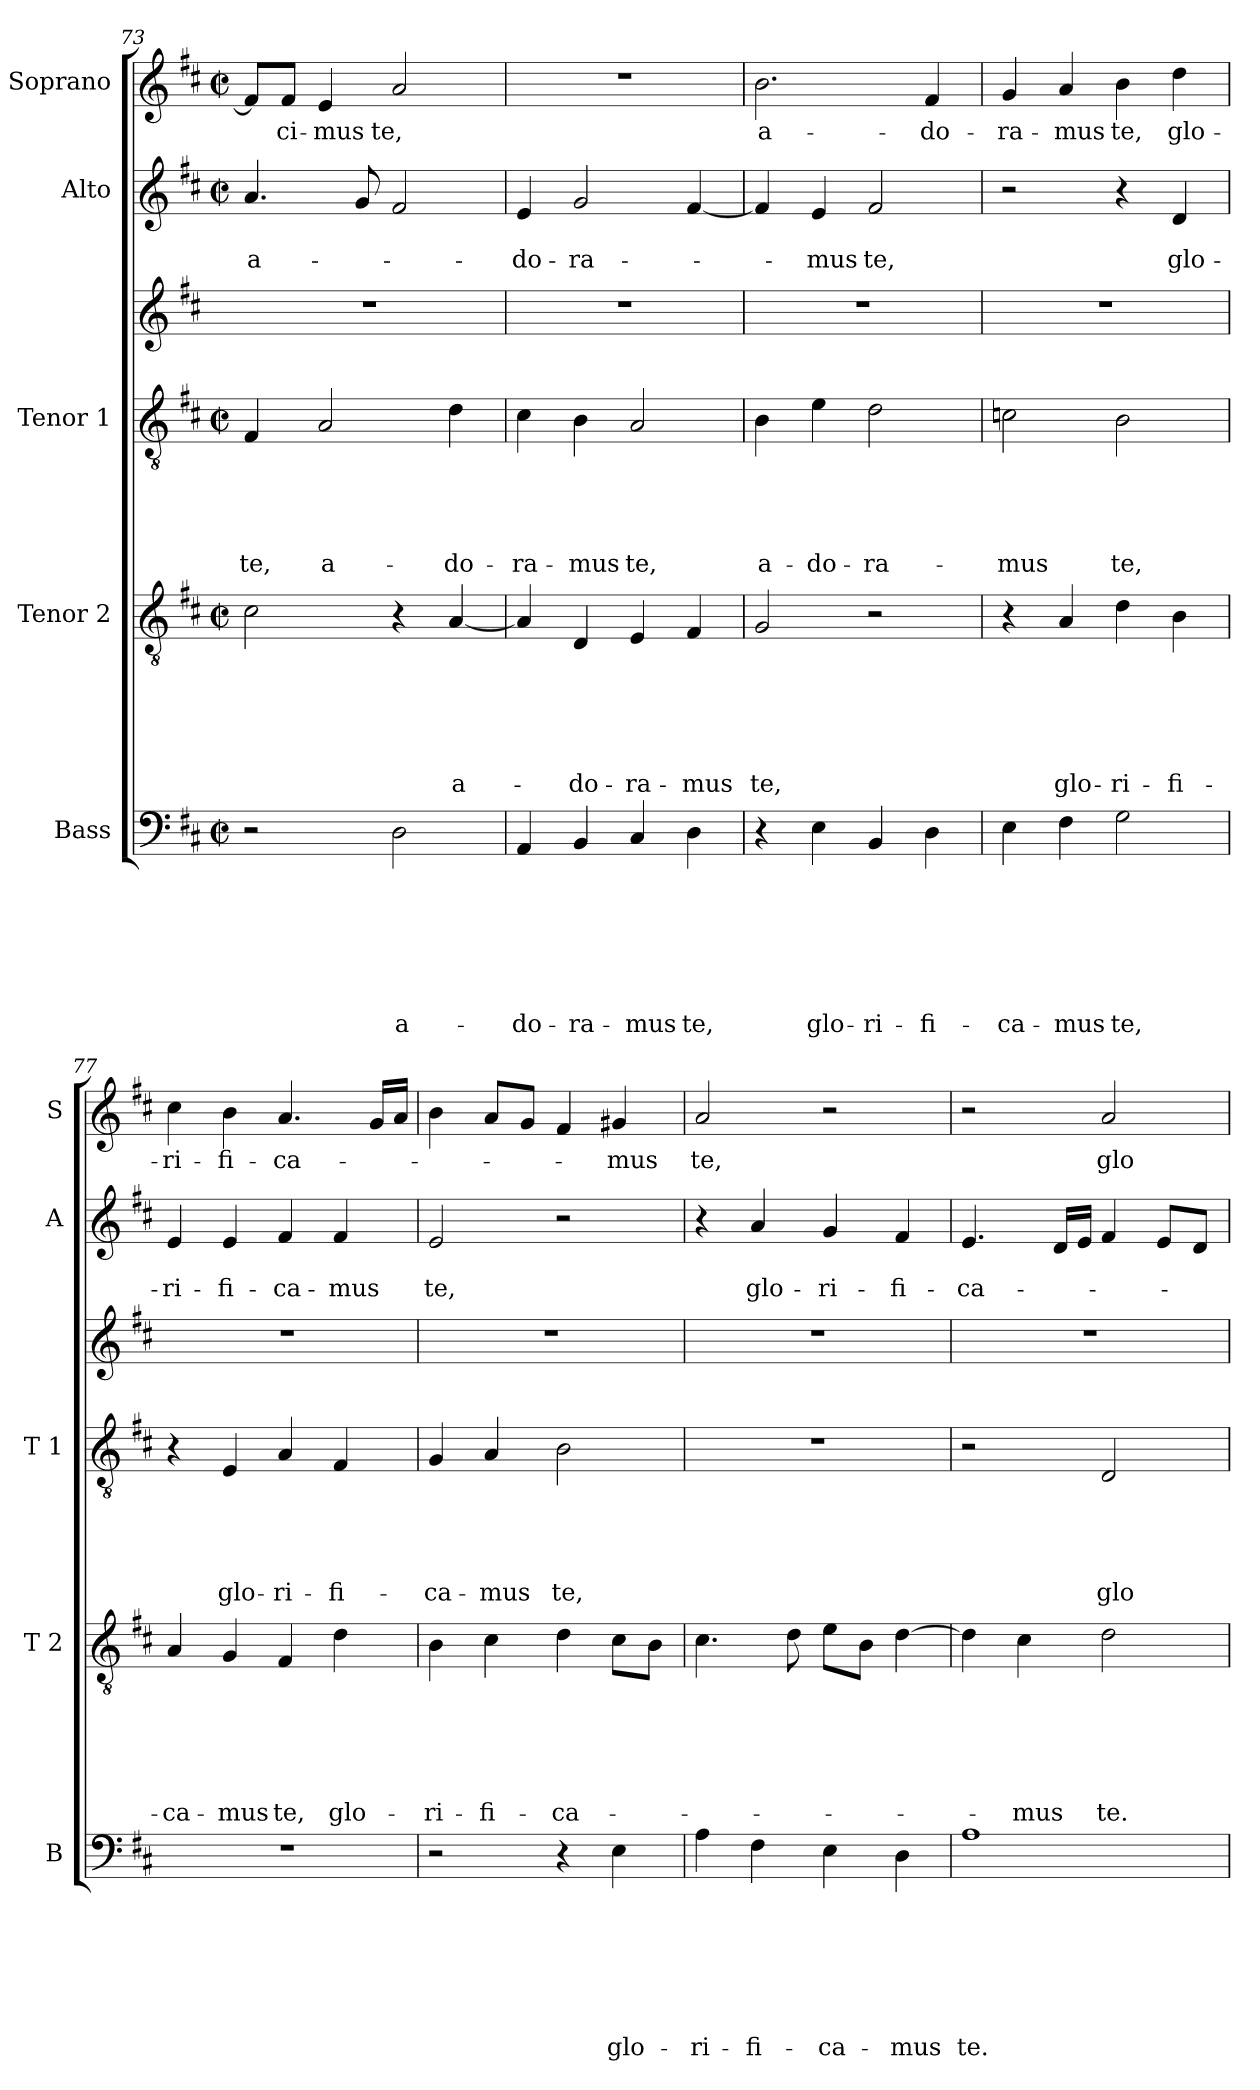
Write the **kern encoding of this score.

**kern	**text	**text	**text	**text	**text	**text	**text	**kern	**text	**text	**text	**text	**text	**text	**kern	**text	**text	**text	**text	**text	**kern	**kern	**text	**text	**kern	**text
*part6	*part6	*part6	*part6	*part6	*part6	*part6	*part6	*part5	*part5	*part5	*part5	*part5	*part5	*part5	*part4	*part4	*part4	*part4	*part4	*part4	*part3	*part2	*part2	*part2	*part1	*part1
*staff6	*staff6	*staff6	*staff6	*staff6	*staff6	*staff6	*staff6	*staff5	*staff5	*staff5	*staff5	*staff5	*staff5	*staff5	*staff4	*staff4	*staff4	*staff4	*staff4	*staff4	*staff3	*staff2	*staff2	*staff2	*staff1	*staff1
*I"Bass	*	*	*	*	*	*	*	*I"Tenor 2	*	*	*	*	*	*	*I"Tenor 1	*	*	*	*	*	*	*I"Alto	*	*	*I"Soprano	*
*I'B	*	*	*	*	*	*	*	*I'T 2	*	*	*	*	*	*	*I'T 1	*	*	*	*	*	*	*I'A	*	*	*I'S	*
!!LO:PB:g=z
*clefF4	*	*	*	*	*	*	*	*clefGv2	*	*	*	*	*	*	*clefGv2	*	*	*	*	*	*clefG2	*clefG2	*	*	*clefG2	*
*k[f#c#]	*	*	*	*	*	*	*	*k[f#c#]	*	*	*	*	*	*	*k[f#c#]	*	*	*	*	*	*k[f#c#]	*k[f#c#]	*	*	*k[f#c#]	*
*D:	*	*	*	*	*	*	*	*D:	*	*	*	*	*	*	*D:	*	*	*	*	*	*D:	*D:	*	*	*D:	*
*M2/2	*	*	*	*	*	*	*	*M2/2	*	*	*	*	*	*	*M2/2	*	*	*	*	*	*	*M2/2	*	*	*M2/2	*
*met(c|)	*	*	*	*	*	*	*	*met(c|)	*	*	*	*	*	*	*met(c|)	*	*	*	*	*	*	*met(c|)	*	*	*met(c|)	*
=73	=73	=73	=73	=73	=73	=73	=73	=73	=73	=73	=73	=73	=73	=73	=73	=73	=73	=73	=73	=73	=73	=73	=73	=73	=73	=73
!	!	!	!	!	!	!	!	!	!	!	!	!	!	!	!	!	!	!	!	!LO:LY:b	!	!	!	!LO:LY:b	!	!
2r	.	.	.	.	.	.	.	2c#\	.	.	.	.	.	.	4F#/	.	.	.	.	te,	1r	4.a/	.	a-	8f#/L]	.
!	!	!	!	!	!	!	!	!	!	!	!	!	!	!	!	!	!	!	!	!	!	!	!	!	!	!LO:LY:b
.	.	.	.	.	.	.	.	.	.	.	.	.	.	.	.	.	.	.	.	.	.	.	.	.	8f#/J	-ci-
!	!	!	!	!	!	!	!	!	!	!	!	!	!	!	!	!	!	!	!	!LO:LY:b	!	!	!	!	!	!LO:LY:b
.	.	.	.	.	.	.	.	.	.	.	.	.	.	.	2A/	.	.	.	.	a-	.	.	.	.	4e/	-mus
.	.	.	.	.	.	.	.	.	.	.	.	.	.	.	.	.	.	.	.	.	.	8g/	.	.	.	.
!	!	!	!	!	!	!	!LO:LY:b	!	!	!	!	!	!	!	!	!	!	!	!	!	!	!	!	!	!	!LO:LY:b
2D\	.	.	.	.	.	.	a-	4r	.	.	.	.	.	.	.	.	.	.	.	.	.	2f#/	.	.	2a/	te,
!	!	!	!	!	!	!	!	!	!	!	!	!	!	!LO:LY:b	!	!	!	!	!	!LO:LY:b	!	!	!	!	!	!
.	.	.	.	.	.	.	.	[<4A/	.	.	.	.	.	a-	4d\	.	.	.	.	-do-	.	.	.	.	.	.
=74	=74	=74	=74	=74	=74	=74	=74	=74	=74	=74	=74	=74	=74	=74	=74	=74	=74	=74	=74	=74	=74	=74	=74	=74	=74	=74
!	!	!	!	!	!	!	!LO:LY:b	!	!	!	!	!	!	!	!	!	!	!	!	!LO:LY:b	!	!	!	!LO:LY:b	!	!
4AA/	.	.	.	.	.	.	-do-	4A/]	.	.	.	.	.	.	4c#\	.	.	.	.	-ra-	1r	4e/	.	-do-	1r	.
!	!	!	!	!	!	!	!LO:LY:b	!	!	!	!	!	!	!LO:LY:b	!	!	!	!	!	!LO:LY:b:rj	!	!	!	!LO:LY:b	!	!
4BB/	.	.	.	.	.	.	-ra-	4D/	.	.	.	.	.	-do-	4B\	.	.	.	.	-mus	.	2g/	.	-ra-	.	.
!	!	!	!	!	!	!	!LO:LY:b:rj	!	!	!	!	!	!	!LO:LY:b	!	!	!	!	!	!LO:LY:b	!	!	!	!	!	!
4C#/	.	.	.	.	.	.	-mus	4E/	.	.	.	.	.	-ra-	2A/	.	.	.	.	te,	.	.	.	.	.	.
!	!	!	!	!	!	!	!LO:LY:b	!	!	!	!	!	!	!LO:LY:b:rj	!	!	!	!	!	!	!	!	!	!	!	!
4D\	.	.	.	.	.	.	te,	4F#/	.	.	.	.	.	-mus	.	.	.	.	.	.	.	[<4f#/	.	.	.	.
=75	=75	=75	=75	=75	=75	=75	=75	=75	=75	=75	=75	=75	=75	=75	=75	=75	=75	=75	=75	=75	=75	=75	=75	=75	=75	=75
!	!	!	!	!	!	!	!	!	!	!	!	!	!	!LO:LY:b	!	!	!	!	!	!LO:LY:b	!	!	!	!	!	!LO:LY:b
4r	.	.	.	.	.	.	.	2G/	.	.	.	.	.	te,	4B\	.	.	.	.	a-	1r	4f#/]	.	.	2.b\	a-
!	!	!	!	!	!	!	!LO:LY:b	!	!	!	!	!	!	!	!	!	!	!	!	!LO:LY:b	!	!	!	!LO:LY:b	!	!
4E\	.	.	.	.	.	.	glo-	.	.	.	.	.	.	.	4e\	.	.	.	.	-do-	.	4e/	.	-mus	.	.
!	!	!	!	!	!	!	!LO:LY:b	!	!	!	!	!	!	!	!	!	!	!	!	!LO:LY:b	!	!	!	!LO:LY:b	!	!
4BB/	.	.	.	.	.	.	-ri-	2r	.	.	.	.	.	.	2d\	.	.	.	.	-ra-	.	2f#/	.	te,	.	.
!	!	!	!	!	!	!	!LO:LY:b	!	!	!	!	!	!	!	!	!	!	!	!	!	!	!	!	!	!	!LO:LY:b
4D\	.	.	.	.	.	.	-fi-	.	.	.	.	.	.	.	.	.	.	.	.	.	.	.	.	.	4f#/	-do-
=76	=76	=76	=76	=76	=76	=76	=76	=76	=76	=76	=76	=76	=76	=76	=76	=76	=76	=76	=76	=76	=76	=76	=76	=76	=76	=76
!	!	!	!	!	!	!	!LO:LY:b	!	!	!	!	!	!	!	!	!	!	!	!	!LO:LY:b	!	!	!	!	!	!LO:LY:b
4E\	.	.	.	.	.	.	-ca-	4r	.	.	.	.	.	.	2cn\	.	.	.	.	-mus	1r	2r	.	.	4g/	-ra-
!	!	!	!	!	!	!	!LO:LY:b:rj	!	!	!	!	!	!	!LO:LY:b	!	!	!	!	!	!	!	!	!	!	!	!LO:LY:b:rj
4F#\	.	.	.	.	.	.	-mus	4A/	.	.	.	.	.	glo-	.	.	.	.	.	.	.	.	.	.	4a/	-mus
!	!	!	!	!	!	!	!LO:LY:b	!	!	!	!	!	!	!LO:LY:b	!	!	!	!	!	!LO:LY:b	!	!	!	!	!	!LO:LY:b
2G\	.	.	.	.	.	.	te,	4d\	.	.	.	.	.	-ri-	2B\	.	.	.	.	te,	.	4r	.	.	4b\	te,
!	!	!	!	!	!	!	!	!	!	!	!	!	!	!LO:LY:b	!	!	!	!	!	!	!	!	!	!LO:LY:b	!	!LO:LY:b
.	.	.	.	.	.	.	.	4B\	.	.	.	.	.	-fi-	.	.	.	.	.	.	.	4d/	.	glo-	4dd\	glo-
=77	=77	=77	=77	=77	=77	=77	=77	=77	=77	=77	=77	=77	=77	=77	=77	=77	=77	=77	=77	=77	=77	=77	=77	=77	=77	=77
!	!	!	!	!	!	!	!	!	!	!	!	!	!	!LO:LY:b	!	!	!	!	!	!	!	!	!	!LO:LY:b	!	!LO:LY:b
1r	.	.	.	.	.	.	.	4A/	.	.	.	.	.	-ca-	4r	.	.	.	.	.	1r	4e/	.	-ri-	4cc#\	-ri-
!	!	!	!	!	!	!	!	!	!	!	!	!	!	!LO:LY:b	!	!	!	!	!	!LO:LY:b	!	!	!	!LO:LY:b	!	!LO:LY:b
.	.	.	.	.	.	.	.	4G/	.	.	.	.	.	-mus	4E/	.	.	.	.	glo-	.	4e/	.	-fi-	4b\	-fi-
!	!	!	!	!	!	!	!	!	!	!	!	!	!	!LO:LY:b	!	!	!	!	!	!LO:LY:b	!	!	!	!LO:LY:b	!	!LO:LY:b
.	.	.	.	.	.	.	.	4F#/	.	.	.	.	.	te,	4A/	.	.	.	.	-ri-	.	4f#/	.	-ca-	4.a/	-ca-
!	!	!	!	!	!	!	!	!	!	!	!	!	!	!LO:LY:b	!	!	!	!	!	!LO:LY:b	!	!	!	!LO:LY:b	!	!
.	.	.	.	.	.	.	.	4d\	.	.	.	.	.	glo-	4F#/	.	.	.	.	-fi-	.	4f#/	.	-mus	.	.
.	.	.	.	.	.	.	.	.	.	.	.	.	.	.	.	.	.	.	.	.	.	.	.	.	16g/LL	.
.	.	.	.	.	.	.	.	.	.	.	.	.	.	.	.	.	.	.	.	.	.	.	.	.	16a/JJ	.
=78	=78	=78	=78	=78	=78	=78	=78	=78	=78	=78	=78	=78	=78	=78	=78	=78	=78	=78	=78	=78	=78	=78	=78	=78	=78	=78
!	!	!	!	!	!	!	!	!	!	!	!	!	!	!LO:LY:b	!	!	!	!	!	!LO:LY:b	!	!	!	!LO:LY:b	!	!
2r	.	.	.	.	.	.	.	4B\	.	.	.	.	.	-ri-	4G/	.	.	.	.	-ca-	1r	2e/	.	te,	4b\	.
!	!	!	!	!	!	!	!	!	!	!	!	!	!	!LO:LY:b	!	!	!	!	!	!LO:LY:b:rj	!	!	!	!	!	!
.	.	.	.	.	.	.	.	4c#\	.	.	.	.	.	-fi-	4A/	.	.	.	.	-mus	.	.	.	.	8a/L	.
.	.	.	.	.	.	.	.	.	.	.	.	.	.	.	.	.	.	.	.	.	.	.	.	.	8g/J	.
!	!	!	!	!	!	!	!	!	!	!	!	!	!	!LO:LY:b	!	!	!	!	!	!LO:LY:b	!	!	!	!	!	!
4r	.	.	.	.	.	.	.	4d\	.	.	.	.	.	-ca-	2B\	.	.	.	.	te,	.	2r	.	.	4f#/	.
!	!	!	!	!	!	!	!LO:LY:b	!	!	!	!	!	!	!	!	!	!	!	!	!	!	!	!	!	!	!LO:LY:b
4E\	.	.	.	.	.	.	glo-	8c#\L	.	.	.	.	.	.	.	.	.	.	.	.	.	.	.	.	4g#X/	-mus
.	.	.	.	.	.	.	.	8B\J	.	.	.	.	.	.	.	.	.	.	.	.	.	.	.	.	.	.
!!LO:LB:g=z
=79	=79	=79	=79	=79	=79	=79	=79	=79	=79	=79	=79	=79	=79	=79	=79	=79	=79	=79	=79	=79	=79	=79	=79	=79	=79	=79
!	!	!	!	!	!	!	!LO:LY:b	!	!	!	!	!	!	!	!	!	!	!	!	!	!	!	!	!	!	!LO:LY:b
4A\	.	.	.	.	.	.	-ri-	4.c#\	.	.	.	.	.	.	1r	.	.	.	.	.	1r	4r	.	.	2a/	te,
!	!	!	!	!	!	!	!LO:LY:b	!	!	!	!	!	!	!	!	!	!	!	!	!	!	!	!	!LO:LY:b	!	!
4F#\	.	.	.	.	.	.	-fi-	.	.	.	.	.	.	.	.	.	.	.	.	.	.	4a/	.	glo-	.	.
.	.	.	.	.	.	.	.	8d\	.	.	.	.	.	.	.	.	.	.	.	.	.	.	.	.	.	.
!	!	!	!	!	!	!	!LO:LY:b	!	!	!	!	!	!	!	!	!	!	!	!	!	!	!	!	!LO:LY:b	!	!
4E\	.	.	.	.	.	.	-ca-	8e\L	.	.	.	.	.	.	.	.	.	.	.	.	.	4g/	.	-ri-	2r	.
.	.	.	.	.	.	.	.	8B\J	.	.	.	.	.	.	.	.	.	.	.	.	.	.	.	.	.	.
!	!	!	!	!	!	!	!LO:LY:b	!	!	!	!	!	!	!	!	!	!	!	!	!	!	!	!	!LO:LY:b	!	!
4D\	.	.	.	.	.	.	-mus	[>4d\	.	.	.	.	.	.	.	.	.	.	.	.	.	4f#/	.	-fi-	.	.
=80	=80	=80	=80	=80	=80	=80	=80	=80	=80	=80	=80	=80	=80	=80	=80	=80	=80	=80	=80	=80	=80	=80	=80	=80	=80	=80
!	!	!	!	!	!	!	!LO:LY:b	!	!	!	!	!	!	!	!	!	!	!	!	!	!	!	!	!LO:LY:b	!	!
1A	.	.	.	.	.	.	te.	4d\]	.	.	.	.	.	.	2r	.	.	.	.	.	1r	4.e/	.	-ca-	2r	.
!	!	!	!	!	!	!	!	!	!	!	!	!	!	!LO:LY:b	!	!	!	!	!	!	!	!	!	!	!	!
.	.	.	.	.	.	.	.	4c#\	.	.	.	.	.	-mus	.	.	.	.	.	.	.	.	.	.	.	.
.	.	.	.	.	.	.	.	.	.	.	.	.	.	.	.	.	.	.	.	.	.	16d/LL	.	.	.	.
.	.	.	.	.	.	.	.	.	.	.	.	.	.	.	.	.	.	.	.	.	.	16e/JJ	.	.	.	.
!	!	!	!	!	!	!	!	!	!	!	!	!	!	!LO:LY:b	!	!	!	!	!	!LO:LY:b	!	!	!	!	!	!LO:LY:b
.	.	.	.	.	.	.	.	2d\	.	.	.	.	.	te.	2D/	.	.	.	.	glo-	.	4f#/	.	.	2a/	glo-
.	.	.	.	.	.	.	.	.	.	.	.	.	.	.	.	.	.	.	.	.	.	8e/L	.	.	.	.
.	.	.	.	.	.	.	.	.	.	.	.	.	.	.	.	.	.	.	.	.	.	8d/J	.	.	.	.
=	=	=	=	=	=	=	=	=	=	=	=	=	=	=	=	=	=	=	=	=	=	=	=	=	=	=
*-	*-	*-	*-	*-	*-	*-	*-	*-	*-	*-	*-	*-	*-	*-	*-	*-	*-	*-	*-	*-	*-	*-	*-	*-	*-	*-
